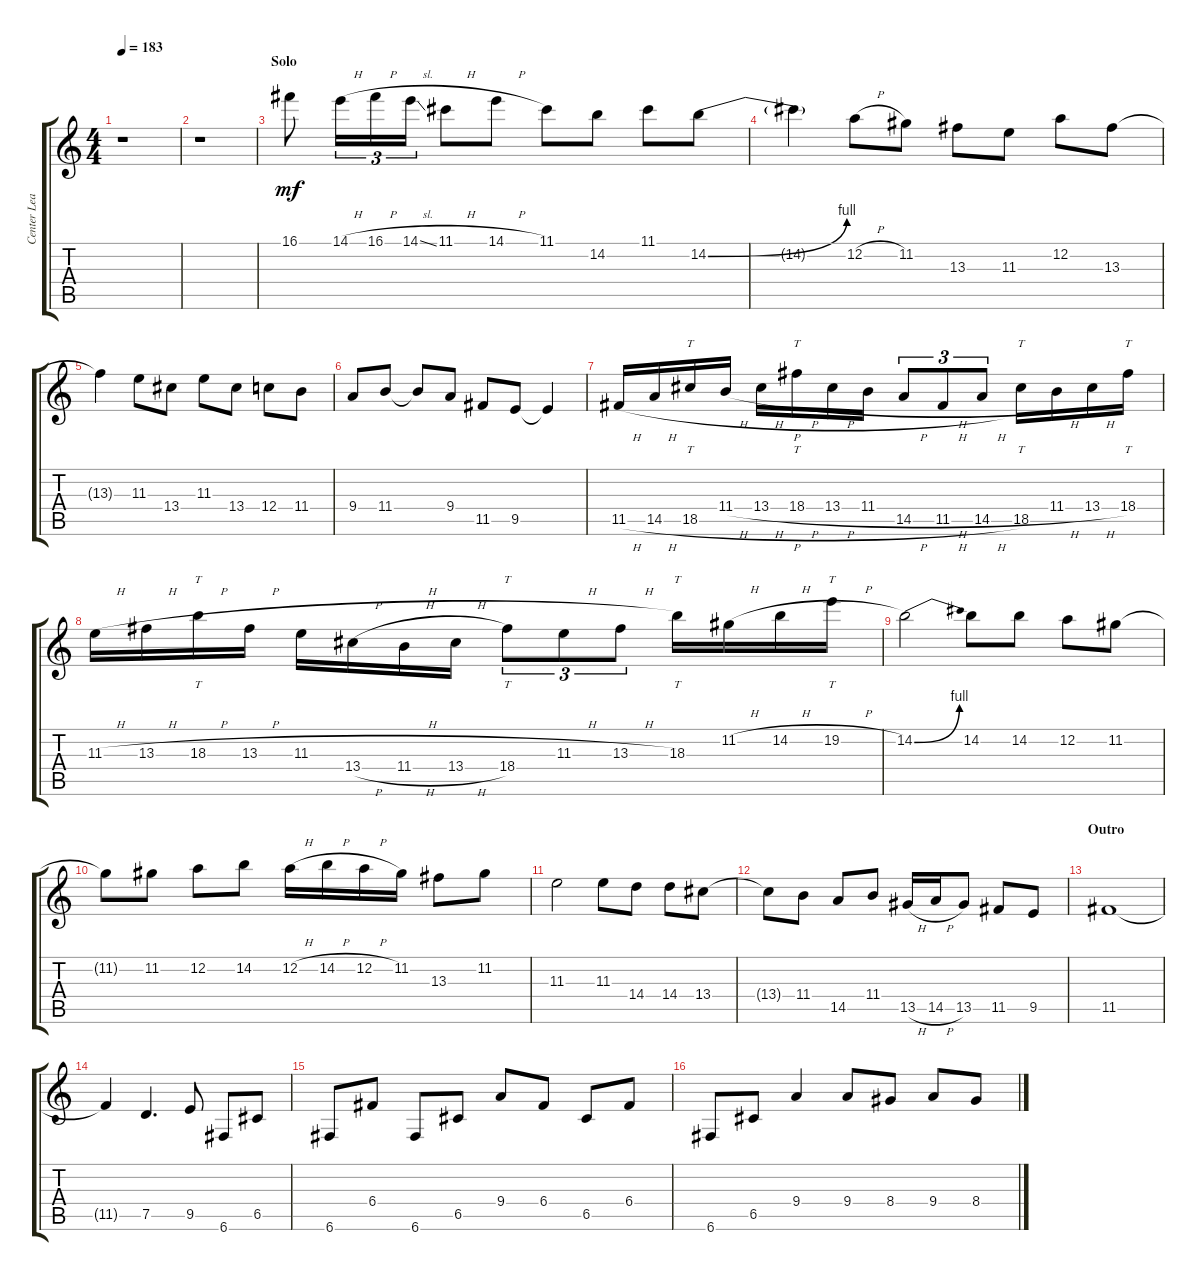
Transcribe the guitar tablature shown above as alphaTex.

\track ("Center Lead 1" "Center Lea") {instrument overdrivenguitar}
\staff {score tabs}
\tuning (D4 A3 F3 C3 G2 C2) {hide}
\ts (4 4)
\tempo 183
\clef g2
\ks aminor
r.1{dy mf} |
r.1 |
\section ("" "Solo")
16.1.8 14.1{h}.16{tu (3 2)} 16.1{h}.16{tu (3 2)} 14.1{sl}.16{tu (3 2)} 11.1{h}.8 14.1{h}.8 11.1.8 14.2.8 11.1.8 14.2{be (bend 0 0 60 4)}.8 |
14.2{t}.4 12.2{h}.8 11.2.8 13.3.8 11.3.8 12.2.8 13.3.8 |
13.3{t}.4 11.3.8 13.4.8 11.3.8 13.4.8 12.4.8 11.4.8 |
9.4.8 11.4.8 11.4{t}.8 9.4.8 11.5.8 9.5.8 9.5{t}.4 |
11.5{h}.16 14.5{h}.16 18.5{h}.16{tt} 11.4{h}.16 13.4{h}.16 18.4{h}.16{tt} 13.4{h}.16 11.4{h}.16 14.5{h}.8{tu (3 2)} 11.5{h}.8{tu (3 2)} 14.5{h}.8{tu (3 2)} 18.5.16{tt} 11.4{h}.16 13.4{h}.16 18.4.16{tt} |
11.3{h}.16 13.3{h}.16 18.3{h}.16{tt} 13.3{h}.16 11.3{h}.16 13.4{h}.16 11.4{h}.16 13.4{h}.16 18.4.8{tt tu (3 2)} 11.3{h}.8{tu (3 2)} 13.3{h}.8{tu (3 2)} 18.3.16{tt} 11.2{h}.16 14.2{h}.16 19.2{h}.16{tt} |
14.2{be (bend 0 0 60 4)}.2 14.2.8 14.2.8 12.2.8 11.2.8 |
11.2{t}.8 11.2.8 12.2.8 14.2.8 12.2{h}.16 14.2{h}.16 12.2{h}.16 11.2.16 13.3.8 11.2.8 |
11.3.2 11.3.8 14.4.8 14.4.8 13.4.8 |
13.4{t}.8 11.4.8 14.5.8 11.4.8 13.5{h}.16 14.5{h}.16 13.5.8 11.5.8 9.5.8 |
\section ("" "Outro")
11.5.1 |
11.5{t}.4 7.5.4{d} 9.5.8 6.6.8 6.5.8 |
6.6.8 6.4.8 6.6.8 6.5.8 9.4.8 6.4.8 6.5.8 6.4.8 |
6.6.8 6.5.8 9.4.4 9.4.8 8.4.8 9.4.8 8.4.8
